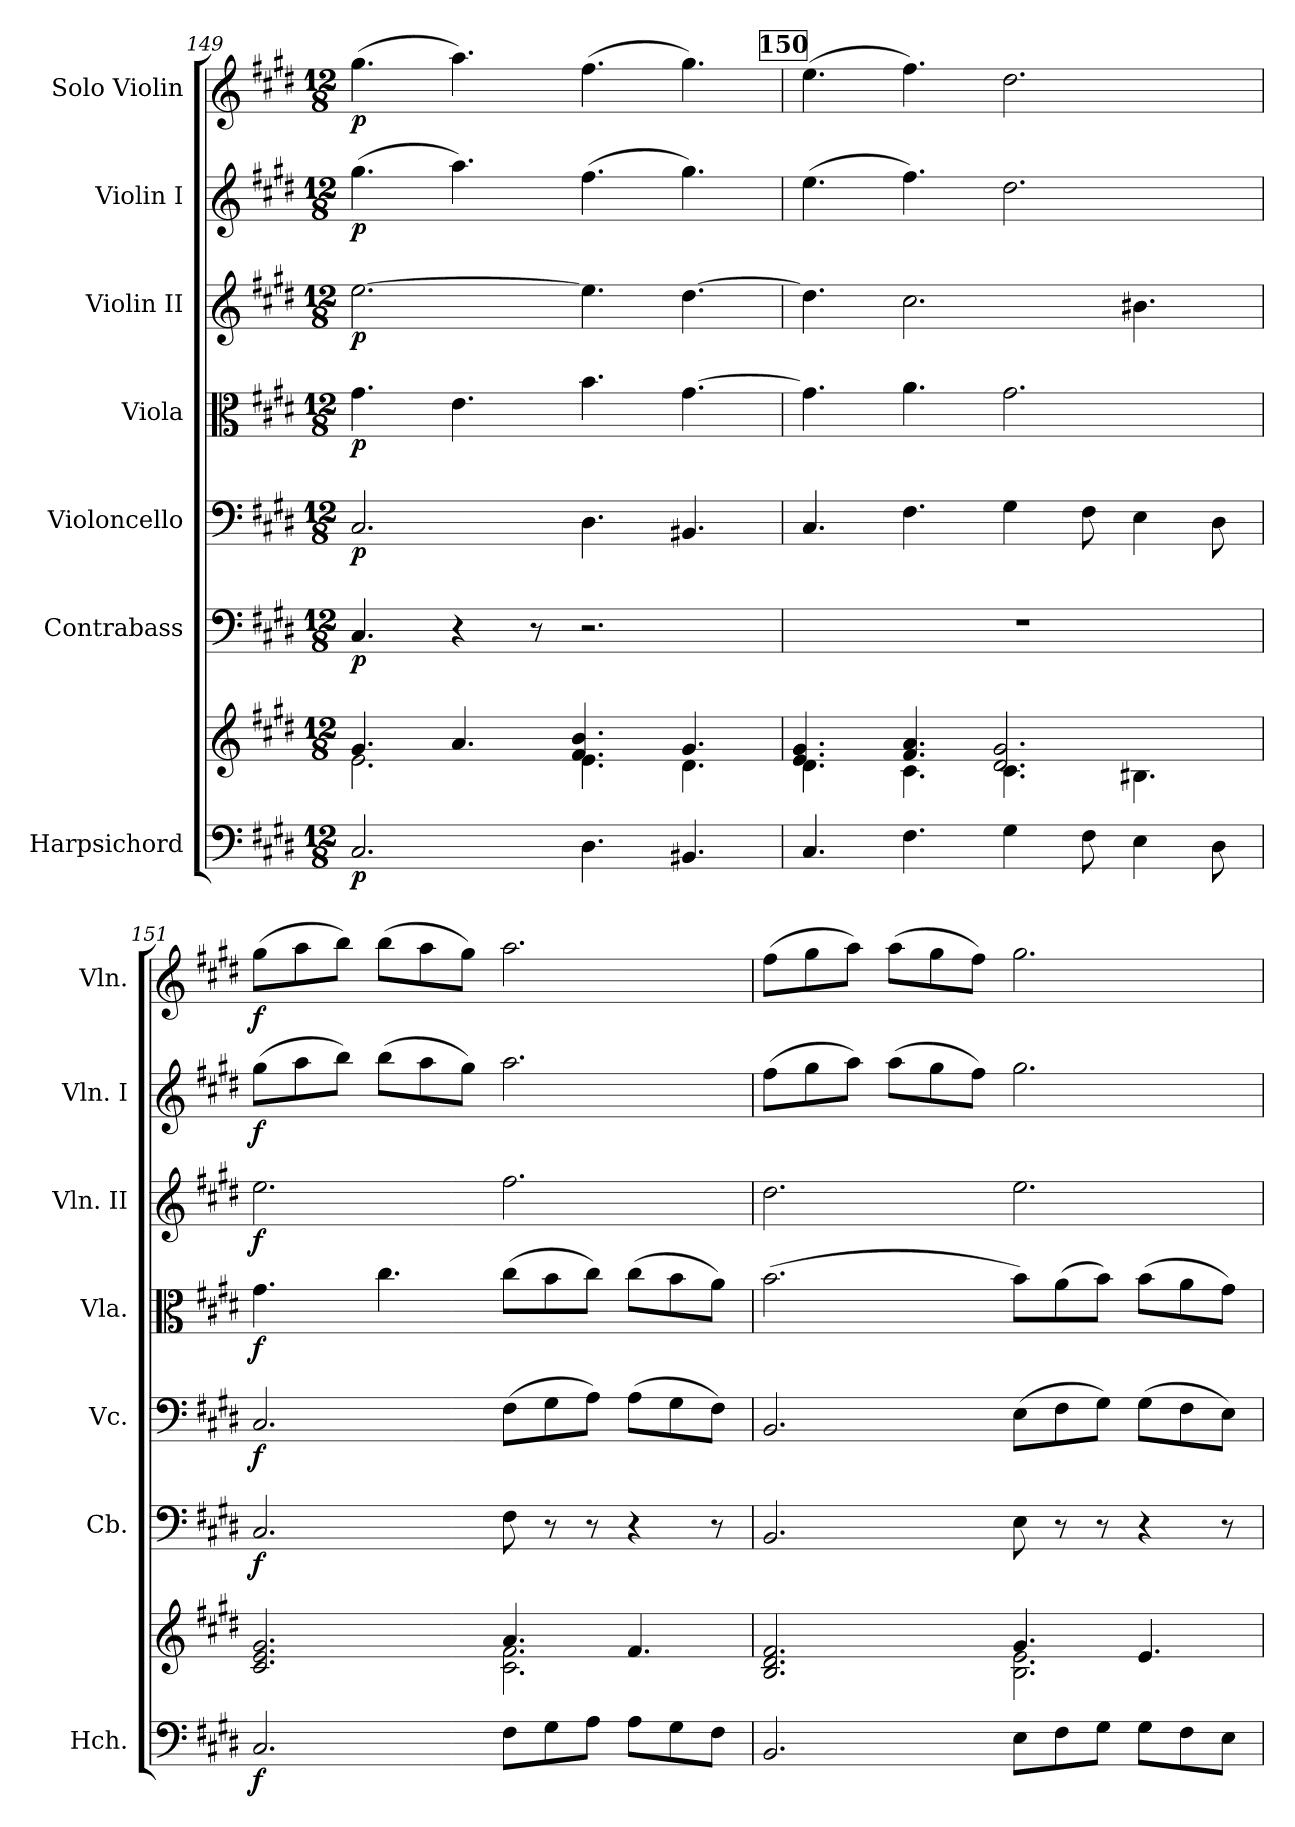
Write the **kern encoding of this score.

**kern	**kern	**dynam	**kern	**dynam	**kern	**dynam	**kern	**dynam	**kern	**dynam	**kern	**dynam	**kern	**dynam
*part7	*part7	*part7	*part6	*part6	*part5	*part5	*part4	*part4	*part3	*part3	*part2	*part2	*part1	*part1
*staff8	*staff7	*staff7/8	*staff6	*staff6	*staff5	*staff5	*staff4	*staff4	*staff3	*staff3	*staff2	*staff2	*staff1	*staff1
*I"Harpsichord	*	*	*I"Contrabass	*	*I"Violoncello	*	*I"Viola	*	*I"Violin II	*	*I"Violin I	*	*I"Solo Violin	*
*I'Hch.	*	*	*I'Cb.	*	*I'Vc.	*	*I'Vla.	*	*I'Vln. II	*	*I'Vln. I	*	*I'Vln.	*
!!LO:PB:g=z
*clefF4	*clefG2	*	*clefF4	*	*clefF4	*	*clefC3	*	*clefG2	*	*clefG2	*	*clefG2	*
*	*	*	*ITrd7c12	*	*	*	*	*	*	*	*	*	*	*
*k[f#c#g#d#]	*k[f#c#g#d#]	*	*k[f#c#g#d#]	*	*k[f#c#g#d#]	*	*k[f#c#g#d#]	*	*k[f#c#g#d#]	*	*k[f#c#g#d#]	*	*k[f#c#g#d#]	*
*M12/8	*M12/8	*	*M12/8	*	*M12/8	*	*M12/8	*	*M12/8	*	*M12/8	*	*M12/8	*
=149	=149	=149	=149	=149	=149	=149	=149	=149	=149	=149	=149	=149	=149	=149
*	*^	*	*	*	*	*	*	*	*	*	*	*	*	*
!	!	!	!LO:DY:b=2	!	!LO:DY:b	!	!LO:DY:b	!	!LO:DY:b	!	!LO:DY:b	!	!LO:DY:b	!	!LO:DY:b
2.C#/	2.e\	4.g#/	p	4.CC#/	p	2.C#/	p	4.g#\	p	[2.ee\	p	(>4.gg#\	p	(>4.gg#\	p
.	.	4.a/	.	4r	.	.	.	4.e\	.	.	.	4.aa\)	.	4.aa\)	.
.	.	.	.	8r	.	.	.	.	.	.	.	.	.	.	.
4.D#\	4.e\	4.f#/ 4.b/	.	2.r	.	4.D#\	.	4.b\	.	4.ee\]	.	(>4.ff#\	.	(>4.ff#\	.
4.BB#X/	4.d#\	4.g#/	.	.	.	4.BB#X/	.	[4.g#\	.	[4.dd#\	.	4.gg#\)	.	4.gg#\)	.
!!LO:REH:place=s1:a:B:fs=14:t=150
=150	=150	=150	=150	=150	=150	=150	=150	=150	=150	=150	=150	=150	=150	=150	=150
4.C#/	4.d#\	4.e/ 4.g#/	.	1.r	.	4.C#/	.	4.g#\]	.	4.dd#\]	.	(>4.ee\	.	(>4.ee\	.
4.F#\	4.c#\	4.f#/ 4.a/	.	.	.	4.F#\	.	4.a\	.	2.cc#\	.	4.ff#\)	.	4.ff#\)	.
4G#\	4.c#\	2.d#/ 2.g#/	.	.	.	4G#\	.	2.g#\	.	.	.	2.dd#\	.	2.dd#\	.
8F#\	.	.	.	.	.	8F#\	.	.	.	.	.	.	.	.	.
4E\	4.B#X\	.	.	.	.	4E\	.	.	.	4.b#X\	.	.	.	.	.
8D#\	.	.	.	.	.	8D#\	.	.	.	.	.	.	.	.	.
=151	=151	=151	=151	=151	=151	=151	=151	=151	=151	=151	=151	=151	=151	=151	=151
!	!	!	!LO:DY:b=2	!	!LO:DY:b	!	!LO:DY:b	!	!LO:DY:b	!	!LO:DY:b	!	!LO:DY:b	!	!LO:DY:b
2.C#/	2.c#/ 2.e/ 2.g#/	2.ryy	f	2.CC#/	f	2.C#/	f	4.g#\	f	2.ee\	f	(>8gg#\L	f	(>8gg#\L	f
.	.	.	.	.	.	.	.	.	.	.	.	8aa\	.	8aa\	.
.	.	.	.	.	.	.	.	.	.	.	.	8bb\J)	.	8bb\J)	.
.	.	.	.	.	.	.	.	4.cc#\	.	.	.	(>8bb\L	.	(>8bb\L	.
.	.	.	.	.	.	.	.	.	.	.	.	8aa\	.	8aa\	.
.	.	.	.	.	.	.	.	.	.	.	.	8gg#\J)	.	8gg#\J)	.
8F#\L	2.c#\ 2.f#\	4.a/	.	8FF#\	.	(>8F#\L	.	(>8cc#\L	.	2.ff#\	.	2.aa\	.	2.aa\	.
8G#\	.	.	.	8r	.	8G#\	.	8b\	.	.	.	.	.	.	.
8A\J	.	.	.	8r	.	8A\J)	.	8cc#\J)	.	.	.	.	.	.	.
8A\L	.	4.f#/	.	4r	.	(>8A\L	.	(>8cc#\L	.	.	.	.	.	.	.
8G#\	.	.	.	.	.	8G#\	.	8b\	.	.	.	.	.	.	.
8F#\J	.	.	.	8r	.	8F#\J)	.	8a\J)	.	.	.	.	.	.	.
!!LO:PB:g=z
=152	=152	=152	=152	=152	=152	=152	=152	=152	=152	=152	=152	=152	=152	=152	=152
2.BB/	2.B/ 2.d#/ 2.f#/	2.ryy	.	2.BBB/	.	2.BB/	.	(>2.b\	.	2.dd#\	.	(>8ff#\L	.	(>8ff#\L	.
.	.	.	.	.	.	.	.	.	.	.	.	8gg#\	.	8gg#\	.
.	.	.	.	.	.	.	.	.	.	.	.	8aa\J)	.	8aa\J)	.
.	.	.	.	.	.	.	.	.	.	.	.	(>8aa\L	.	(>8aa\L	.
.	.	.	.	.	.	.	.	.	.	.	.	8gg#\	.	8gg#\	.
.	.	.	.	.	.	.	.	.	.	.	.	8ff#\J)	.	8ff#\J)	.
8E\L	2.B\ 2.e\	4.g#/	.	8EE\	.	(>8E\L	.	8b\L)	.	2.ee\	.	2.gg#\	.	2.gg#\	.
8F#\	.	.	.	8r	.	8F#\	.	(>8a\	.	.	.	.	.	.	.
8G#\J	.	.	.	8r	.	8G#\J)	.	8b\J)	.	.	.	.	.	.	.
8G#\L	.	4.e/	.	4r	.	(>8G#\L	.	(>8b\L	.	.	.	.	.	.	.
8F#\	.	.	.	.	.	8F#\	.	8a\	.	.	.	.	.	.	.
8E\J	.	.	.	8r	.	8E\J)	.	8g#\J)	.	.	.	.	.	.	.
*	*v	*v	*	*	*	*	*	*	*	*	*	*	*	*	*
=	=	=	=	=	=	=	=	=	=	=	=	=	=	=
*-	*-	*-	*-	*-	*-	*-	*-	*-	*-	*-	*-	*-	*-	*-
